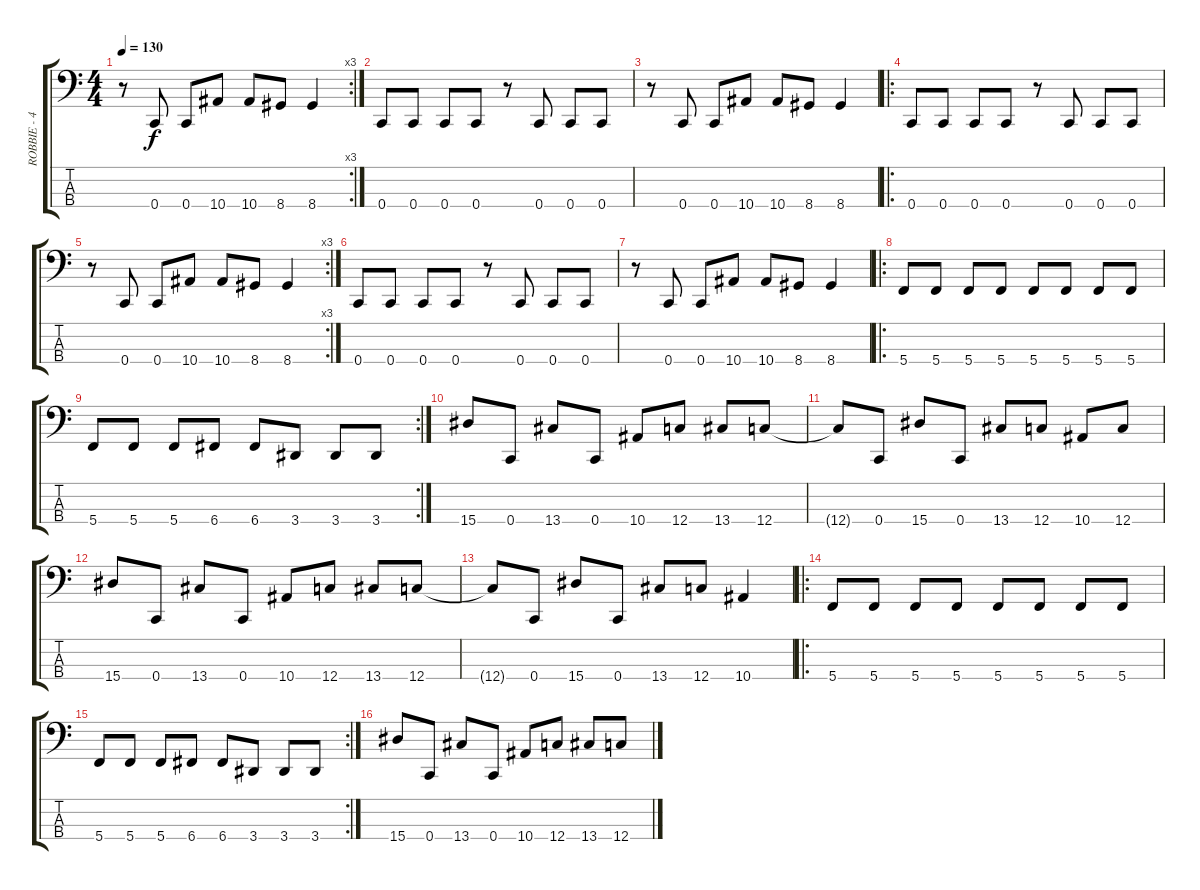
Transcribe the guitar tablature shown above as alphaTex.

\track ("ROBBIE - 4-STRING THING" "ROBBIE - 4") {instrument electricbassfinger}
\staff {score tabs}
\tuning (F2 C2 G1 C1) {hide}
\rc 3
\ts (4 4)
\tempo 130
\clef f4
\ks c
r.8{dy f} 0.4.8 0.4.8 10.4.8 10.4.8 8.4.8 8.4.4 |
0.4.8 0.4.8 0.4.8 0.4.8 r.8 0.4.8 0.4.8 0.4.8 |
r.8 0.4.8 0.4.8 10.4.8 10.4.8 8.4.8 8.4.4 |
\ro
0.4.8 0.4.8 0.4.8 0.4.8 r.8 0.4.8 0.4.8 0.4.8 |
\rc 3
r.8 0.4.8 0.4.8 10.4.8 10.4.8 8.4.8 8.4.4 |
0.4.8 0.4.8 0.4.8 0.4.8 r.8 0.4.8 0.4.8 0.4.8 |
r.8 0.4.8 0.4.8 10.4.8 10.4.8 8.4.8 8.4.4 |
\ro
5.4.8 5.4.8 5.4.8 5.4.8 5.4.8 5.4.8 5.4.8 5.4.8 |
\rc 2
5.4.8 5.4.8 5.4.8 6.4.8 6.4.8 3.4.8 3.4.8 3.4.8 |
15.4.8 0.4.8 13.4.8 0.4.8 10.4.8 12.4.8 13.4.8 12.4.8 |
12.4{t}.8 0.4.8 15.4.8 0.4.8 13.4.8 12.4.8 10.4.8 12.4.8 |
15.4.8 0.4.8 13.4.8 0.4.8 10.4.8 12.4.8 13.4.8 12.4.8 |
12.4{t}.8 0.4.8 15.4.8 0.4.8 13.4.8 12.4.8 10.4.4 |
\ro
5.4.8 5.4.8 5.4.8 5.4.8 5.4.8 5.4.8 5.4.8 5.4.8 |
\rc 2
5.4.8 5.4.8 5.4.8 6.4.8 6.4.8 3.4.8 3.4.8 3.4.8 |
15.4.8 0.4.8 13.4.8 0.4.8 10.4.8 12.4.8 13.4.8 12.4.8
